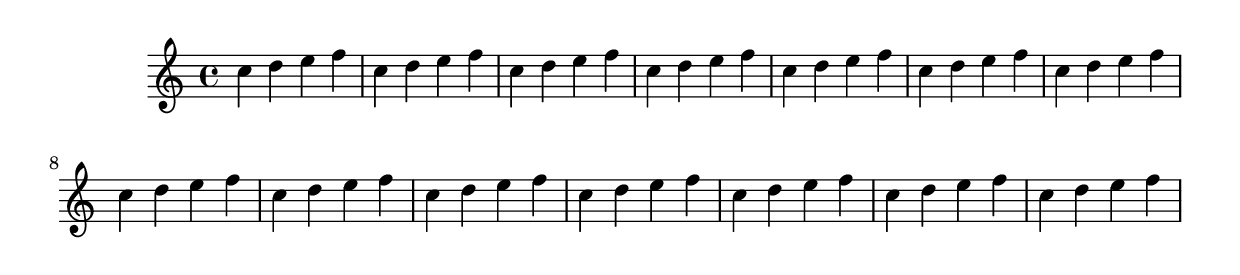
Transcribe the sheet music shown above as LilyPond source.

%% Do not edit this file; it is auto-generated from LSR http://lsr.dsi.unimi.it
%% This file is in the public domain.
\version "2.11.57"

\header {
  lsrtags = "keyboards"

  texidoces = "
Los símbolos específicos de acordeón discanto se escriben mediante
@code{\markup}. Se puede trucar la colocación vertical de los
símbolos modificando los argumentos de @code{\raise}.

"
  doctitlees = "Símbolos de acordeón discanto"

  texidoc = "
Accordion discant-specific symbols are added using @code{\\markup}. The
vertical placement of the symbols can be tweaked by changing the
@code{\\raise} arguments.



"
  doctitle = "Accordion-discant symbols"
} % begin verbatim
discant = \markup {
  \musicglyph #"accordion.accDiscant"
}
dot = \markup {
  \musicglyph #"accordion.accDot"
}

% 16 voets register
accBasson = ^\markup {
  \combine
  \discant
  \raise #0.5 \dot
}

% een korig 8 en 16 voets register
accBandon = ^\markup {
  \combine
    \discant
    \combine
      \raise #0.5 \dot
      \raise #1.5 \dot
}

accVCello = ^\markup {
  \combine
    \discant
    \combine
      \raise #0.5 \dot
      \combine
        \raise #1.5 \dot
        \translate #'(1 . 0) \raise #1.5 \dot
}

% 4-8-16 voets register
accHarmon = ^\markup {
  \combine
    \discant
    \combine
      \raise #0.5 \dot
      \combine
        \raise #1.5 \dot
        \raise #2.5 \dot
}

accTrombon = ^\markup {
  \combine
    \discant
    \combine
      \raise #0.5 \dot
      \combine
        \raise #1.5 \dot
        \combine
          \translate #'(1 . 0) \raise #1.5 \dot
          \translate #'(-1 . 0) \raise #1.5 \dot
}

% eenkorig 4 en 16 voets register
accOrgan = ^\markup {
  \combine
    \discant
    \combine
      \raise #0.5 \dot
      \raise #2.5 \dot
}

accMaster = ^\markup {
  \combine
    \discant
    \combine
      \raise #0.5 \dot
      \combine
        \raise #1.5 \dot
        \combine
          \translate #'(1 . 0) \raise #1.5 \dot
          \combine
            \translate #'(-1 . 0) \raise #1.5 \dot
            \raise #2.5 \dot
}

accAccord = ^\markup {
  \combine
    \discant
    \combine
      \raise #1.5 \dot
      \combine
        \translate #'(1 . 0) \raise #1.5 \dot
        \combine
          \translate #'(-1 . 0) \raise #1.5 \dot
          \raise #2.5 \dot
}

accMusette = ^\markup {
  \combine
    \discant
    \combine
      \raise #1.5 \dot
      \combine
        \translate #'(1 . 0) \raise #1.5 \dot
        \translate #'(-1 . 0) \raise #1.5 \dot
}

accCeleste = ^\markup {
  \combine
    \discant
    \combine
      \raise #1.5 \dot
      \translate #'(-1 . 0) \raise #1.5 \dot
}

accOboe = ^\markup {
  \combine
    \discant
    \combine
      \raise #1.5 \dot
      \raise #2.5 \dot
}

accClarin = ^\markup {
  \combine
    \discant
    \raise #1.5 \dot
}

accPiccolo = ^\markup {
    \combine
       \discant 
       \raise #2.5 \dot
}

accViolin = ^\markup {
  \combine
    \discant
    \combine
      \raise #1.5 \dot
      \combine
        \translate #'(1 . 0) \raise #1.5 \dot
        \raise #2.5 \dot
}

\relative c'' {
  c4 d\accBasson e f
  c4 d\accBandon e f
  c4 d\accVCello e f
  c4 d\accHarmon e f
  c4 d\accTrombon e f
  c4 d\accOrgan e f
  c4 d\accMaster e f
  c4 d\accAccord e f
  c4 d\accMusette e f
  c4 d\accCeleste e f
  c4 d\accOboe e f
  c4 d\accClarin e f
  c4 d\accPiccolo e f
  c4 d\accViolin e f
}
